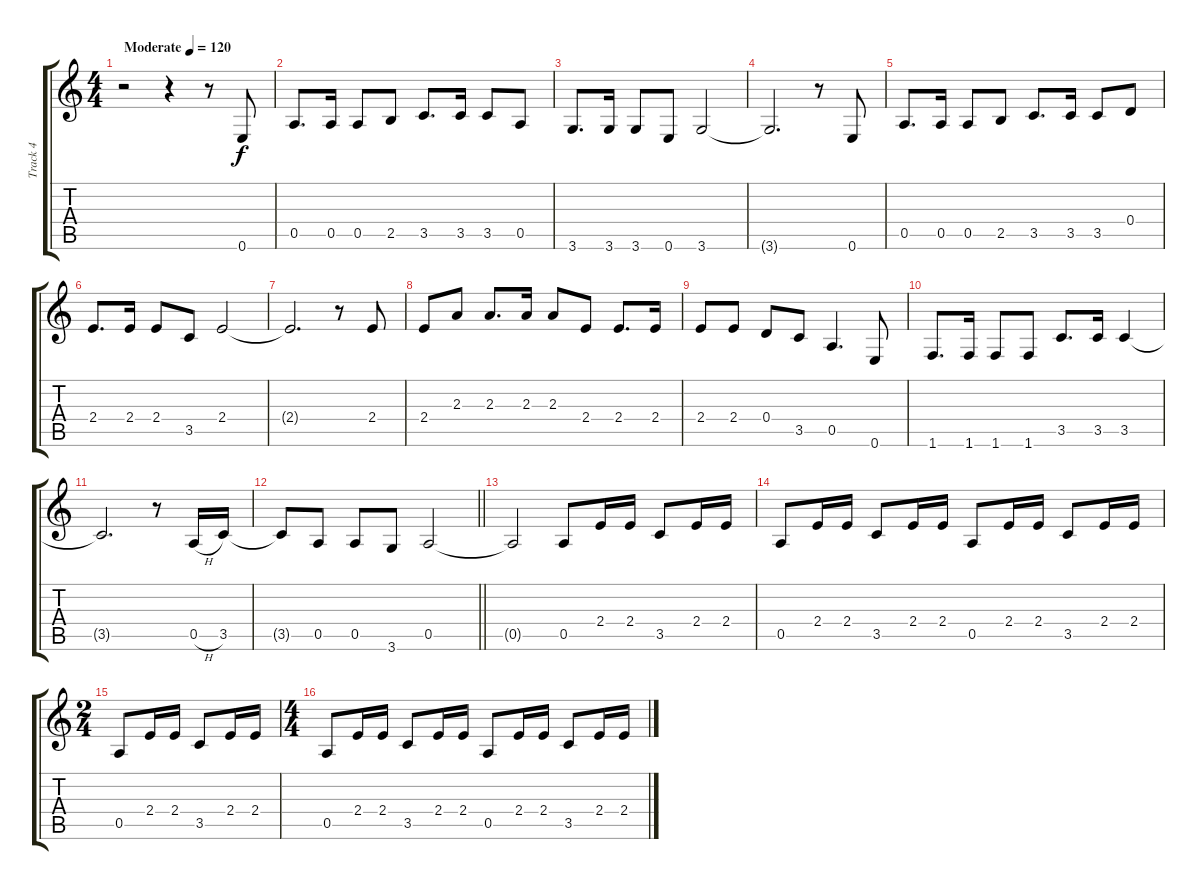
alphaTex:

\track ("Track 4" "Track 4") {instrument acousticguitarsteel}
\staff {score tabs}
\tuning (E4 B3 G3 D3 A2 E2) {hide}
\ts (4 4)
\tempo (120 "Moderate")
\clef g2
\ks c
r.2{dy f instrument acousticguitarsteel} r.4 r.8 0.6.8 |
0.5.8{d} 0.5.16 0.5.8 2.5.8 3.5.8{d} 3.5.16 3.5.8 0.5.8 |
3.6.8{d} 3.6.16 3.6.8 0.6.8 3.6.2 |
3.6{t}.2{d} r.8 0.6.8 |
0.5.8{d} 0.5.16 0.5.8 2.5.8 3.5.8{d} 3.5.16 3.5.8 0.4.8 |
2.4.8{d} 2.4.16 2.4.8 3.5.8 2.4.2 |
2.4{t}.2{d} r.8 2.4.8 |
2.4.8 2.3.8 2.3.8{d} 2.3.16 2.3.8 2.4.8 2.4.8{d} 2.4.16 |
2.4.8 2.4.8 0.4.8 3.5.8 0.5.4{d} 0.6.8 |
1.6.8{d} 1.6.16 1.6.8 1.6.8 3.5.8{d} 3.5.16 3.5.4 |
3.5{t}.2{d} r.8 0.5{h}.16 3.5.16 |
\barLineRight lightlight
3.5{t}.8 0.5.8 0.5.8 3.6.8 0.5.2 |
0.5{t}.2 0.5.8 2.4.16 2.4.16 3.5.8 2.4.16 2.4.16 |
0.5.8 2.4.16 2.4.16 3.5.8 2.4.16 2.4.16 0.5.8 2.4.16 2.4.16 3.5.8 2.4.16 2.4.16 |
\ts (2 4)
0.5.8 2.4.16 2.4.16 3.5.8 2.4.16 2.4.16 |
\ts (4 4)
0.5.8 2.4.16 2.4.16 3.5.8 2.4.16 2.4.16 0.5.8 2.4.16 2.4.16 3.5.8 2.4.16 2.4.16
